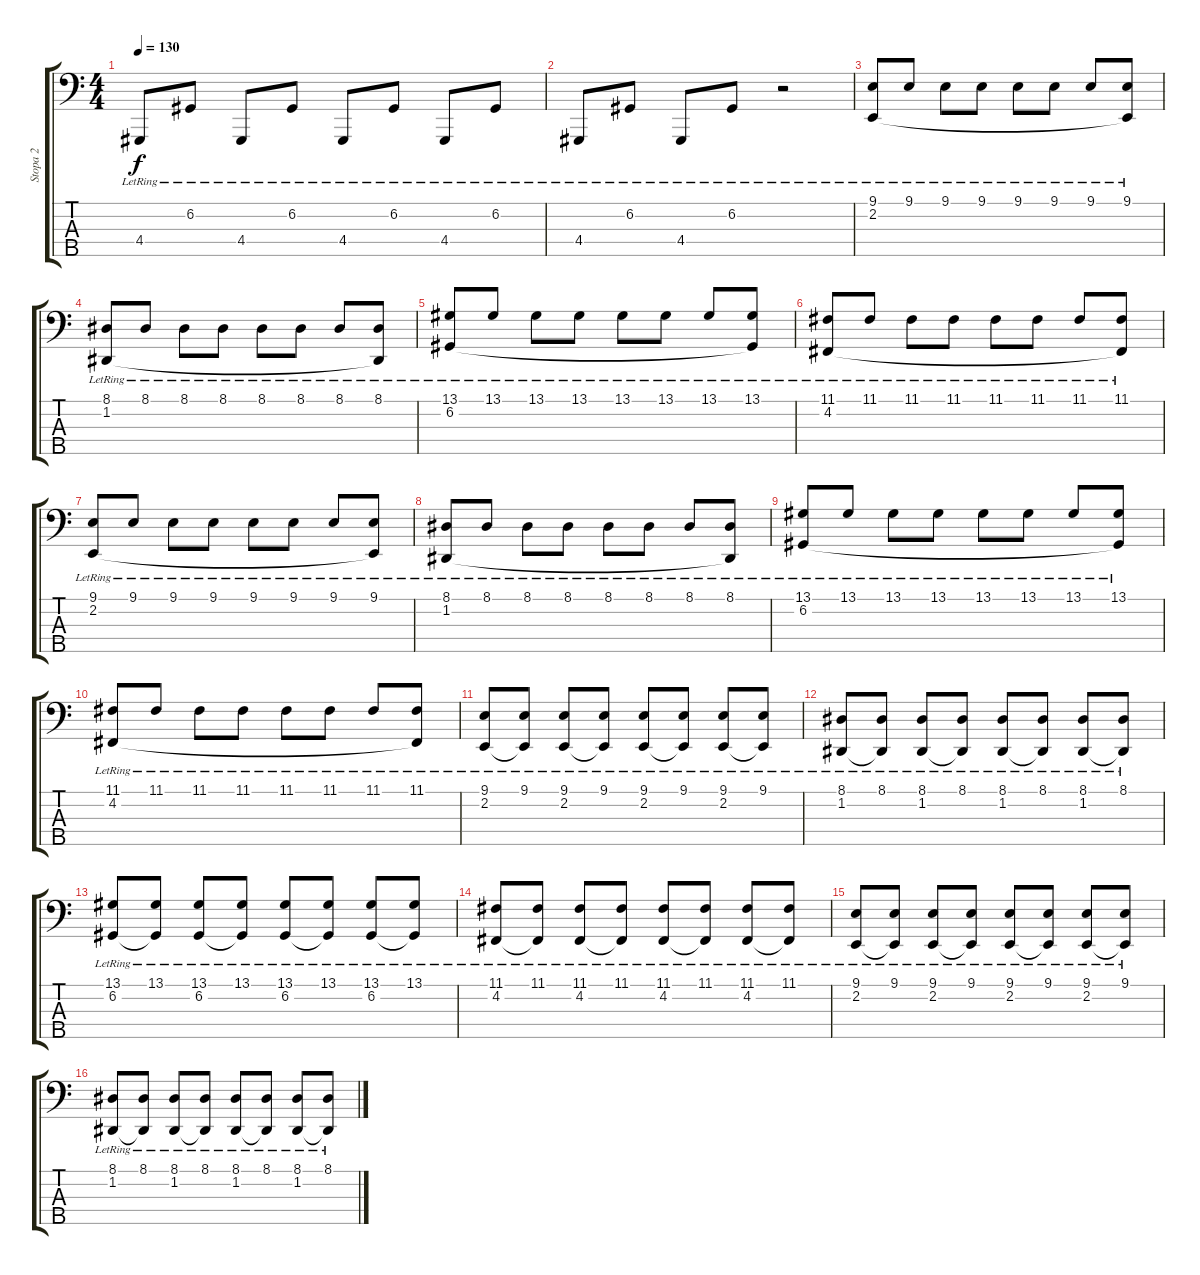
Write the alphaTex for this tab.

\track ("Stopa 2" "Stopa 2") {instrument acousticgrandpiano}
\staff {score tabs}
\tuning (G2 D2 A1 E1 B0) {hide}
\ts (4 4)
\tempo 130
\clef f4
\ks c
4.4{lr}.8{dy f} 6.2{lr}.8 4.4{lr}.8 6.2{lr}.8 4.4{lr}.8 6.2{lr}.8 4.4{lr}.8 6.2{lr}.8 |
4.4{lr}.8 6.2{lr}.8 4.4{lr}.8 6.2{lr}.8 r.2 |
(9.1{lr} 2.2{lr}).8 9.1{lr}.8 9.1{lr}.8 9.1{lr}.8 9.1{lr}.8 9.1{lr}.8 9.1{lr}.8 (9.1{lr} 2.2{t}).8 |
(8.1{lr} 1.2{lr}).8 8.1{lr}.8 8.1{lr}.8 8.1{lr}.8 8.1{lr}.8 8.1{lr}.8 8.1{lr}.8 (8.1{lr} 1.2{t}).8 |
(13.1{lr} 6.2{lr}).8 13.1{lr}.8 13.1{lr}.8 13.1{lr}.8 13.1{lr}.8 13.1{lr}.8 13.1{lr}.8 (13.1{lr} 6.2{t}).8 |
(11.1{lr} 4.2{lr}).8 11.1{lr}.8 11.1{lr}.8 11.1{lr}.8 11.1{lr}.8 11.1{lr}.8 11.1{lr}.8 (11.1{lr} 4.2{t}).8 |
(9.1{lr} 2.2{lr}).8 9.1{lr}.8 9.1{lr}.8 9.1{lr}.8 9.1{lr}.8 9.1{lr}.8 9.1{lr}.8 (9.1{lr} 2.2{t}).8 |
(8.1{lr} 1.2{lr}).8 8.1{lr}.8 8.1{lr}.8 8.1{lr}.8 8.1{lr}.8 8.1{lr}.8 8.1{lr}.8 (8.1{lr} 1.2{t}).8 |
(13.1{lr} 6.2{lr}).8 13.1{lr}.8 13.1{lr}.8 13.1{lr}.8 13.1{lr}.8 13.1{lr}.8 13.1{lr}.8 (13.1{lr} 6.2{t}).8 |
(11.1{lr} 4.2{lr}).8 11.1{lr}.8 11.1{lr}.8 11.1{lr}.8 11.1{lr}.8 11.1{lr}.8 11.1{lr}.8 (11.1{lr} 4.2{t}).8 |
(9.1{lr} 2.2{lr}).8 (9.1{lr} 2.2{t}).8 (9.1{lr} 2.2{lr}).8 (9.1{lr} 2.2{t}).8 (9.1{lr} 2.2{lr}).8 (9.1{lr} 2.2{t}).8 (9.1{lr} 2.2{lr}).8 (9.1{lr} 2.2{t}).8 |
(8.1{lr} 1.2{lr}).8 (8.1{lr} 1.2{t}).8 (8.1{lr} 1.2{lr}).8 (8.1{lr} 1.2{t}).8 (8.1{lr} 1.2{lr}).8 (8.1{lr} 1.2{t}).8 (8.1{lr} 1.2{lr}).8 (8.1{lr} 1.2{t}).8 |
(13.1{lr} 6.2{lr}).8 (13.1{lr} 6.2{t}).8 (13.1{lr} 6.2{lr}).8 (13.1{lr} 6.2{t}).8 (13.1{lr} 6.2{lr}).8 (13.1{lr} 6.2{t}).8 (13.1{lr} 6.2{lr}).8 (13.1{lr} 6.2{t}).8 |
(11.1{lr} 4.2{lr}).8 (11.1{lr} 4.2{t}).8 (11.1{lr} 4.2{lr}).8 (11.1{lr} 4.2{t}).8 (11.1{lr} 4.2{lr}).8 (11.1{lr} 4.2{t}).8 (11.1{lr} 4.2{lr}).8 (11.1{lr} 4.2{t}).8 |
(9.1{lr} 2.2{lr}).8 (9.1{lr} 2.2{t}).8 (9.1{lr} 2.2{lr}).8 (9.1{lr} 2.2{t}).8 (9.1{lr} 2.2{lr}).8 (9.1{lr} 2.2{t}).8 (9.1{lr} 2.2{lr}).8 (9.1{lr} 2.2{t}).8 |
(8.1{lr} 1.2{lr}).8 (8.1{lr} 1.2{t}).8 (8.1{lr} 1.2{lr}).8 (8.1{lr} 1.2{t}).8 (8.1{lr} 1.2{lr}).8 (8.1{lr} 1.2{t}).8 (8.1{lr} 1.2{lr}).8 (8.1{lr} 1.2{t}).8
